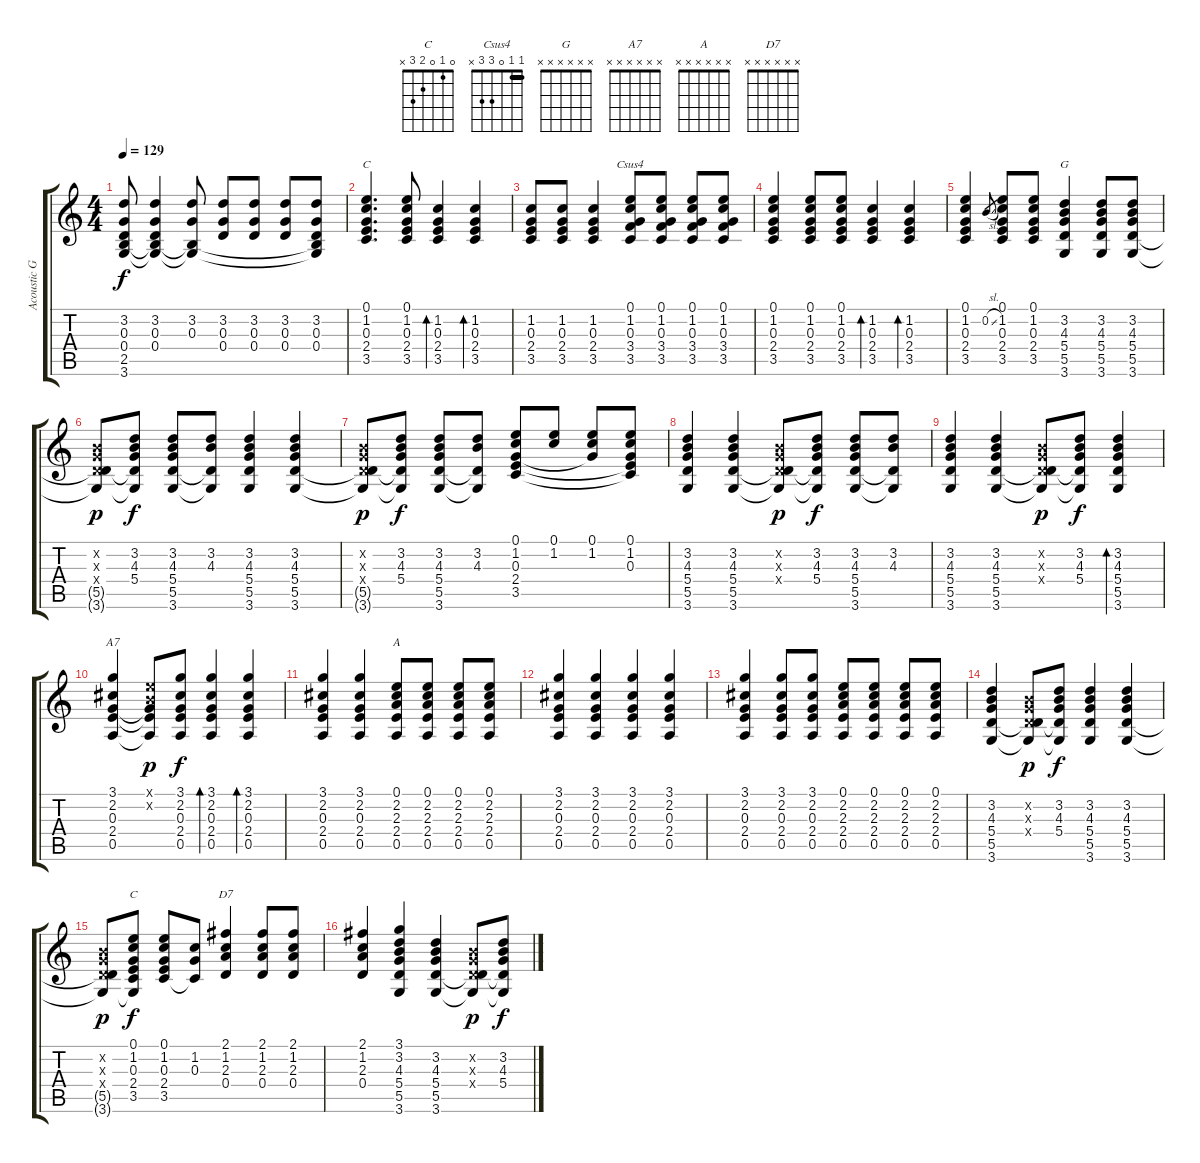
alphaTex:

\track ("Acoustic Guitar (Gilmour)" "Acoustic G") {instrument acousticguitarsteel}
\staff {score tabs}
\tuning (E4 B3 G3 D3 A2 E2) {hide}
\chord ("C" x x x x x x)
\chord ("Csus4" 1 1 0 3 3 x) {barre 1}
\chord ("G" x x x x x x)
\chord ("A7" x x x x x x)
\chord ("A" x x x x x x)
\chord ("C" 0 1 0 2 3 x)
\chord ("D7" x x x x x x)
\ts (4 4)
\tempo 129
\clef g2
\ks c
(3.2{t} 0.3{t} 0.4{t} 2.5{t} 3.6{t}).8{dy f} (3.2 0.3 0.4 2.5{t} 3.6{t}).4 (3.2 0.3 2.5{t} 3.6{t}).8 (3.2 0.3 0.4).8 (3.2 0.3 0.4).8 (3.2 0.3 0.4).8 (3.2 0.3 0.4 2.5{t} 3.6{t}).8 |
(0.1 1.2 0.3 2.4 3.5).4{d ch "C"} (0.1 1.2 0.3 2.4 3.5).8 (1.2 0.3 2.4 3.5).4{bd 60} (1.2 0.3 2.4 3.5).4{bd 60} |
(1.2 0.3 2.4 3.5).8 (1.2 0.3 2.4 3.5).8 (1.2 0.3 2.4 3.5).4 (0.1 1.2 0.3 3.4 3.5).8{ch "Csus4"} (0.1 1.2 0.3 3.4 3.5).8 (0.1 1.2 0.3 3.4 3.5).8 (0.1 1.2 0.3 3.4 3.5).8 |
(0.1 1.2 0.3 2.4 3.5).4 (0.1 1.2 0.3 2.4 3.5).8 (0.1 1.2 0.3 2.4 3.5).8 (1.2 0.3 2.4 3.5).4{bd 60} (1.2 0.3 2.4 3.5).4{bd 60} |
(0.1 1.2 0.3 2.4 3.5).4 0.2{sl}.8{gr} (0.1 1.2 0.3 2.4 3.5).8 (0.1 1.2 0.3 2.4 3.5).8 (3.2 4.3 5.4 5.5 3.6).4{ch "G"} (3.2 4.3 5.4 5.5 3.6).8 (3.2 4.3 5.4 5.5 3.6).8 |
(0.2{x} 0.3{x} 0.4{x} 5.5{t} 3.6{t}).8{dy p} (3.2 4.3 5.4 5.5{t} 3.6{t}).8{dy f} (3.2 4.3 5.4 5.5 3.6).8 (3.2 4.3 5.5{t} 3.6{t}).8 (3.2 4.3 5.4 5.5 3.6).4 (3.2 4.3 5.4 5.5 3.6).4 |
(0.2{x} 0.3{x} 0.4{x} 5.5{t} 3.6{t}).8{dy p} (3.2 4.3 5.4 5.5{t} 3.6{t}).8{dy f} (3.2 4.3 5.4 5.5 3.6).8 (3.2 4.3 5.5{t} 3.6{t}).8 (0.1 1.2 0.3 2.4 3.5).8 (0.1 1.2).8 (0.1 1.2 0.3{t}).8 (0.1 1.2 0.3 2.4{t} 3.5{t}).8 |
(3.2 4.3 5.4 5.5 3.6).4 (3.2 4.3 5.4 5.5 3.6).4 (0.2{x} 0.3{x} 0.4{x} 5.5{t} 3.6{t}).8{dy p} (3.2 4.3 5.4 5.5{t} 3.6{t}).8{dy f} (3.2 4.3 5.4 5.5 3.6).8 (3.2 4.3 5.5{t} 3.6{t}).8 |
(3.2 4.3 5.4 5.5 3.6).4 (3.2 4.3 5.4 5.5 3.6).4 (0.2{x} 0.3{x} 0.4{x} 5.5{t} 3.6{t}).8{dy p} (3.2 4.3 5.4 5.5{t} 3.6{t}).8{dy f} (3.2 4.3 5.4 5.5 3.6).4{bd 60} |
(3.1 2.2 0.3 2.4 0.5).4{ch "A7"} (0.1{x} 0.2{x} 0.3{t} 2.4{t} 0.5{t}).8{dy p} (3.1 2.2 0.3 2.4 0.5).8{dy f} (3.1 2.2 0.3 2.4 0.5).4{bd 60} (3.1 2.2 0.3 2.4 0.5).4{bd 60} |
(3.1 2.2 0.3 2.4 0.5).4 (3.1 2.2 0.3 2.4 0.5).4 (0.1 2.2 2.3 2.4 0.5).8{ch "A"} (0.1 2.2 2.3 2.4 0.5).8 (0.1 2.2 2.3 2.4 0.5).8 (0.1 2.2 2.3 2.4 0.5).8 |
(3.1 2.2 0.3 2.4 0.5).4 (3.1 2.2 0.3 2.4 0.5).4 (3.1 2.2 0.3 2.4 0.5).4 (3.1 2.2 0.3 2.4 0.5).4 |
(3.1 2.2 0.3 2.4 0.5).4 (3.1 2.2 0.3 2.4 0.5).8 (3.1 2.2 0.3 2.4 0.5).8 (0.1 2.2 2.3 2.4 0.5).8 (0.1 2.2 2.3 2.4 0.5).8 (0.1 2.2 2.3 2.4 0.5).8 (0.1 2.2 2.3 2.4 0.5).8 |
(3.2 4.3 5.4 5.5 3.6).4 (0.2{x} 0.3{x} 0.4{x} 5.5{t} 3.6{t}).8{dy p} (3.2 4.3 5.4 5.5{t} 3.6{t}).8{dy f} (3.2 4.3 5.4 5.5 3.6).4 (3.2 4.3 5.4 5.5 3.6).4 |
(0.2{x} 0.3{x} 0.4{x} 5.5{t} 3.6{t}).8{dy p} (0.1 1.2 0.3 2.4 3.5 3.6{t}).8{ch "C" dy f} (0.1 1.2 0.3 2.4 3.5).8 (1.2 0.3 3.5{t}).8 (2.1 1.2 2.3 0.4).4{ch "D7"} (2.1 1.2 2.3 0.4).8 (2.1 1.2 2.3 0.4).8 |
(2.1 1.2 2.3 0.4).4 (3.1 3.2 4.3 5.4 5.5 3.6).4 (3.2 4.3 5.4 5.5 3.6).4 (0.2{x} 0.3{x} 0.4{x} 5.5{t} 3.6{t}).8{dy p} (3.2 4.3 5.4 5.5{t} 3.6{t}).8{dy f}
